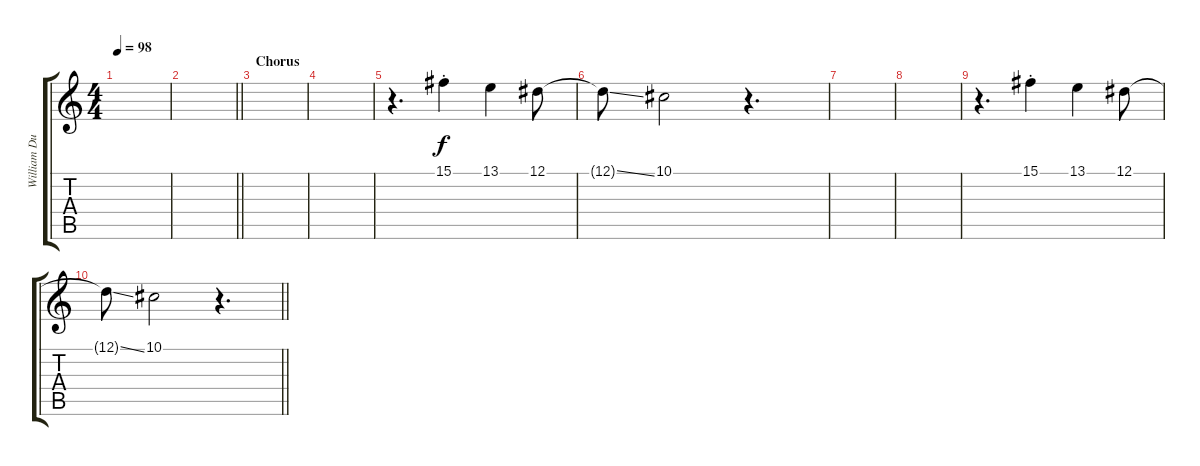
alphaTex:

\track ("William Duvall Vocals" "William Du") {instrument violin}
\staff {score tabs}
\tuning (Eb4 Bb3 Gb3 Db3 Ab2 Eb2) {hide}
\ts (4 4)
\tempo 98
\clef g2
\ks c
|
\barLineRight lightlight
|
\section ("" "Chorus")
|
|
r.4{d} 15.1{st}.4 13.1.4 12.1.8 |
12.1{ss t}.8 10.1.2 r.4{d} |
|
|
r.4{d} 15.1{st}.4 13.1.4 12.1.8 |
\barLineRight lightlight
12.1{ss t}.8 10.1.2 r.4{d}
